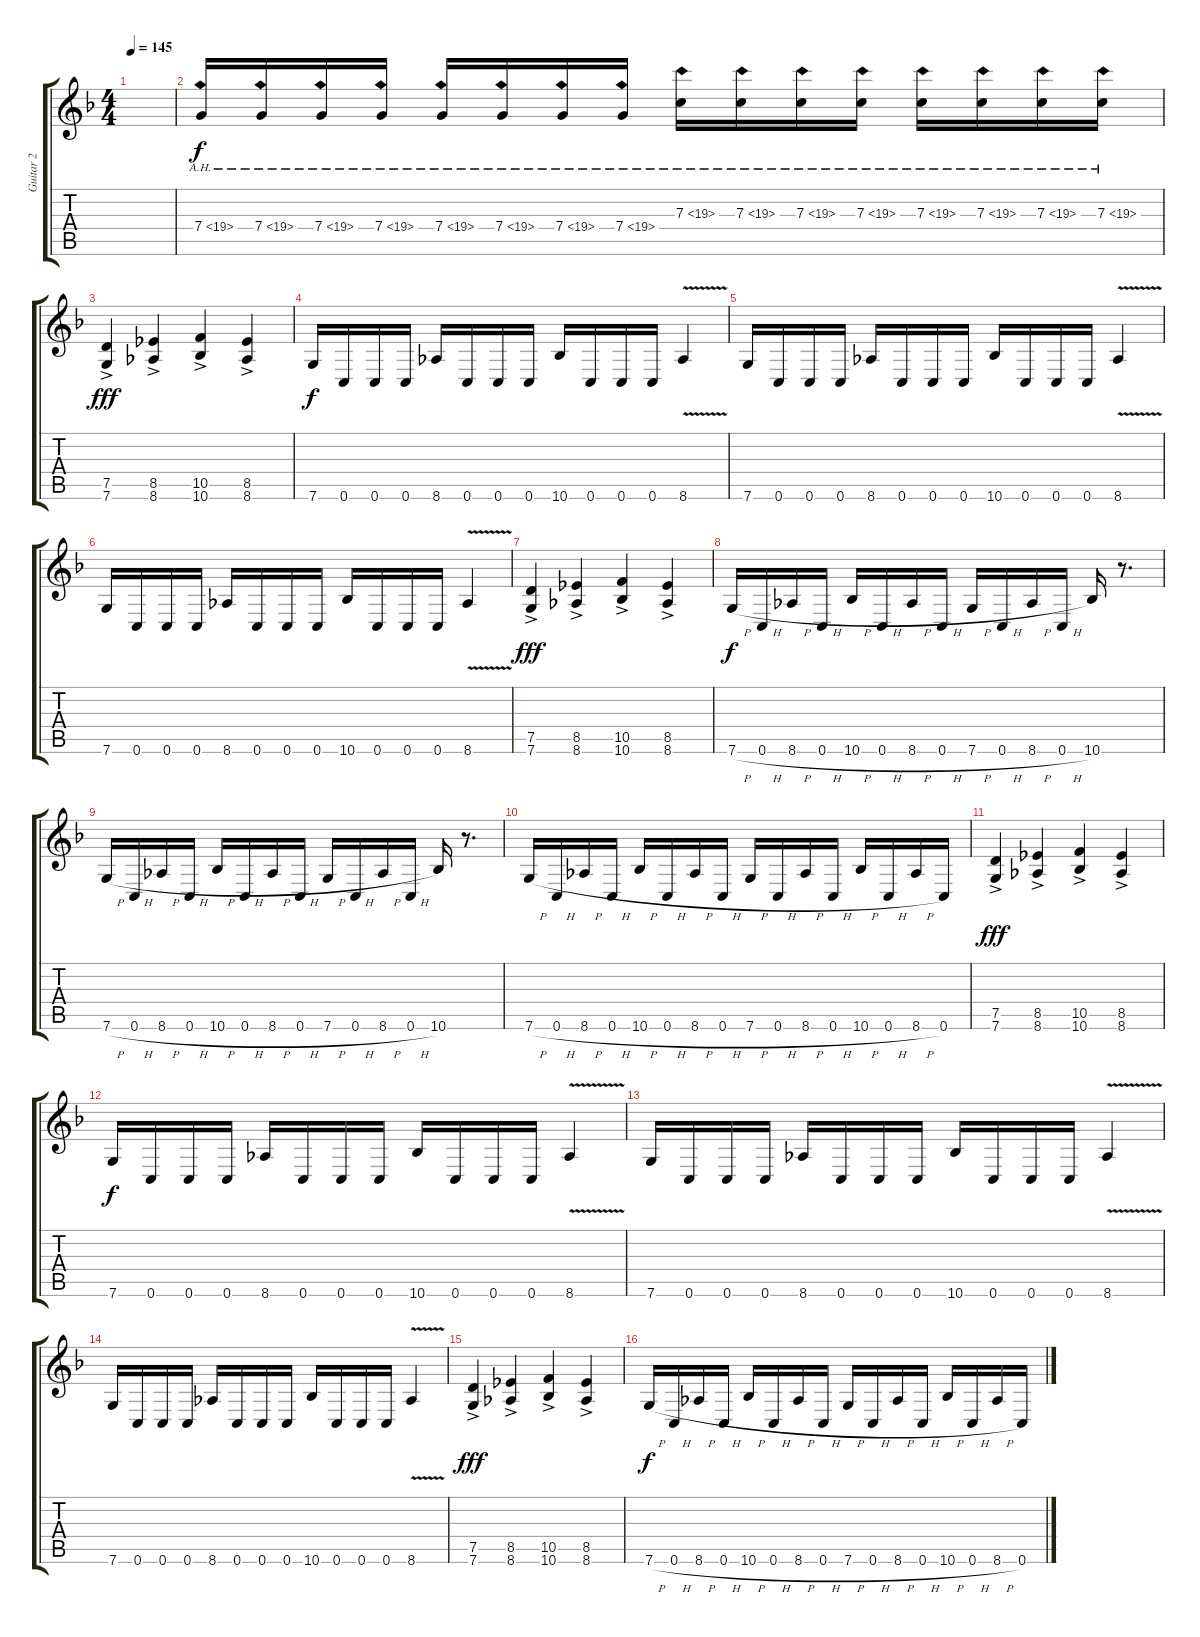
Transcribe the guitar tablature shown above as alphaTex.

\track ("Guitar 2" "Guitar 2") {instrument distortionguitar}
\staff {score tabs}
\tuning (D4 A3 F3 C3 G2 C2) {hide}
\ts (4 4)
\tempo 145
\clef g2
\ks f
|
7.4{ah 12}.16 7.4{ah 12}.16 7.4{ah 12}.16 7.4{ah 12}.16 7.4{ah 12}.16 7.4{ah 12}.16 7.4{ah 12}.16 7.4{ah 12}.16 7.3{ah 12}.16 7.3{ah 12}.16 7.3{ah 12}.16 7.3{ah 12}.16 7.3{ah 12}.16 7.3{ah 12}.16 7.3{ah 12}.16 7.3{ah 12}.16 |
(7.5{ac} 7.6{ac}).4{dy fff} (8.5{ac} 8.6{ac}).4 (10.5{ac} 10.6{ac}).4 (8.5{ac} 8.6{ac}).4 |
7.6.16{dy f} 0.6.16 0.6.16 0.6.16 8.6.16 0.6.16 0.6.16 0.6.16 10.6.16 0.6.16 0.6.16 0.6.16 8.6{v}.4 |
7.6.16 0.6.16 0.6.16 0.6.16 8.6.16 0.6.16 0.6.16 0.6.16 10.6.16 0.6.16 0.6.16 0.6.16 8.6{v}.4 |
7.6.16 0.6.16 0.6.16 0.6.16 8.6.16 0.6.16 0.6.16 0.6.16 10.6.16 0.6.16 0.6.16 0.6.16 8.6{v}.4 |
(7.5{ac} 7.6{ac}).4{dy fff} (8.5{ac} 8.6{ac}).4 (10.5{ac} 10.6{ac}).4 (8.5{ac} 8.6{ac}).4 |
7.6{h}.16{dy f} 0.6{h}.16 8.6{h}.16 0.6{h}.16 10.6{h}.16 0.6{h}.16 8.6{h}.16 0.6{h}.16 7.6{h}.16 0.6{h}.16 8.6{h}.16 0.6{h}.16 10.6.16 r.8{d} |
7.6{h}.16 0.6{h}.16 8.6{h}.16 0.6{h}.16 10.6{h}.16 0.6{h}.16 8.6{h}.16 0.6{h}.16 7.6{h}.16 0.6{h}.16 8.6{h}.16 0.6{h}.16 10.6.16 r.8{d} |
7.6{h}.16 0.6{h}.16 8.6{h}.16 0.6{h}.16 10.6{h}.16 0.6{h}.16 8.6{h}.16 0.6{h}.16 7.6{h}.16 0.6{h}.16 8.6{h}.16 0.6{h}.16 10.6{h}.16 0.6{h}.16 8.6{h}.16 0.6.16 |
(7.5{ac} 7.6{ac}).4{dy fff} (8.5{ac} 8.6{ac}).4 (10.5{ac} 10.6{ac}).4 (8.5{ac} 8.6{ac}).4 |
7.6.16{dy f} 0.6.16 0.6.16 0.6.16 8.6.16 0.6.16 0.6.16 0.6.16 10.6.16 0.6.16 0.6.16 0.6.16 8.6{v}.4 |
7.6.16 0.6.16 0.6.16 0.6.16 8.6.16 0.6.16 0.6.16 0.6.16 10.6.16 0.6.16 0.6.16 0.6.16 8.6{v}.4 |
7.6.16 0.6.16 0.6.16 0.6.16 8.6.16 0.6.16 0.6.16 0.6.16 10.6.16 0.6.16 0.6.16 0.6.16 8.6{v}.4 |
(7.5{ac} 7.6{ac}).4{dy fff} (8.5{ac} 8.6{ac}).4 (10.5{ac} 10.6{ac}).4 (8.5{ac} 8.6{ac}).4 |
7.6{h}.16{dy f} 0.6{h}.16 8.6{h}.16 0.6{h}.16 10.6{h}.16 0.6{h}.16 8.6{h}.16 0.6{h}.16 7.6{h}.16 0.6{h}.16 8.6{h}.16 0.6{h}.16 10.6{h}.16 0.6{h}.16 8.6{h}.16 0.6.16
